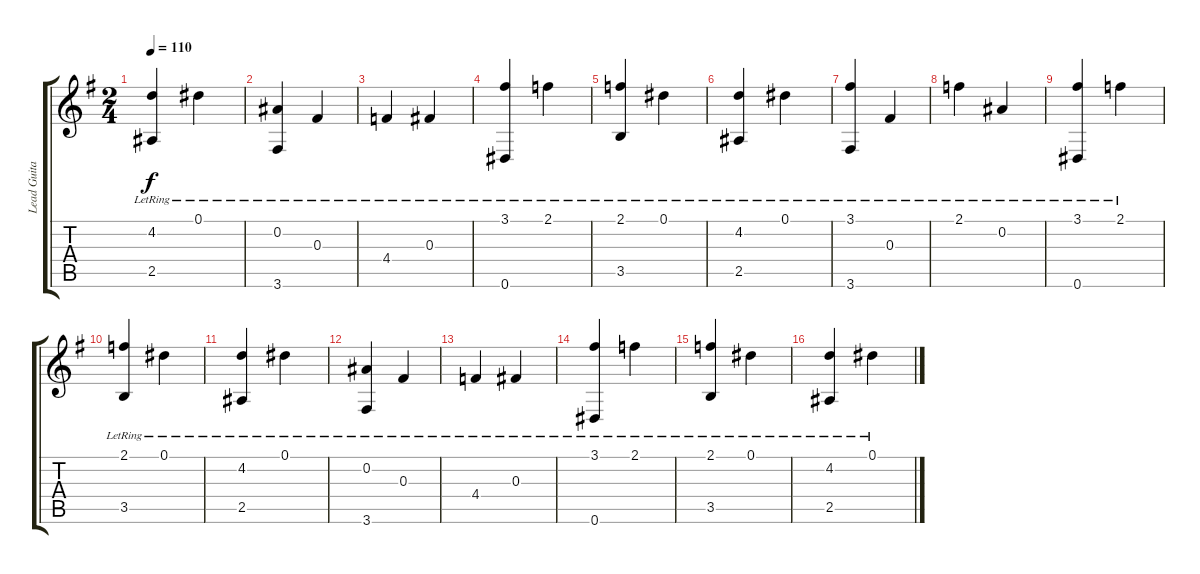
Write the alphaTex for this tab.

\track ("Lead Guitar Riff" "Lead Guita") {instrument acousticguitarnylon}
\staff {score tabs}
\tuning (Eb4 Bb3 Gb3 Db3 Ab2 Eb2) {hide}
\ts (2 4)
\tempo 110
\clef g2
\ks g
(4.2{lr} 2.5{lr}).4{dy f} 0.1{lr}.4 |
(0.2{lr} 3.6{lr}).4 0.3{lr}.4 |
4.4{lr}.4 0.3{lr}.4 |
(3.1{lr} 0.6{lr}).4 2.1{lr}.4 |
(2.1{lr} 3.5{lr}).4 0.1{lr}.4 |
(4.2{lr} 2.5{lr}).4 0.1{lr}.4 |
(3.1{lr} 3.6{lr}).4 0.3{lr}.4 |
2.1{lr}.4 0.2{lr}.4 |
(3.1{lr} 0.6{lr}).4 2.1{lr}.4 |
(2.1{lr} 3.5{lr}).4 0.1{lr}.4 |
(4.2{lr} 2.5{lr}).4 0.1{lr}.4 |
(0.2{lr} 3.6{lr}).4 0.3{lr}.4 |
4.4{lr}.4 0.3{lr}.4 |
(3.1{lr} 0.6{lr}).4 2.1{lr}.4 |
(2.1{lr} 3.5{lr}).4 0.1{lr}.4 |
(4.2{lr} 2.5{lr}).4 0.1{lr}.4
